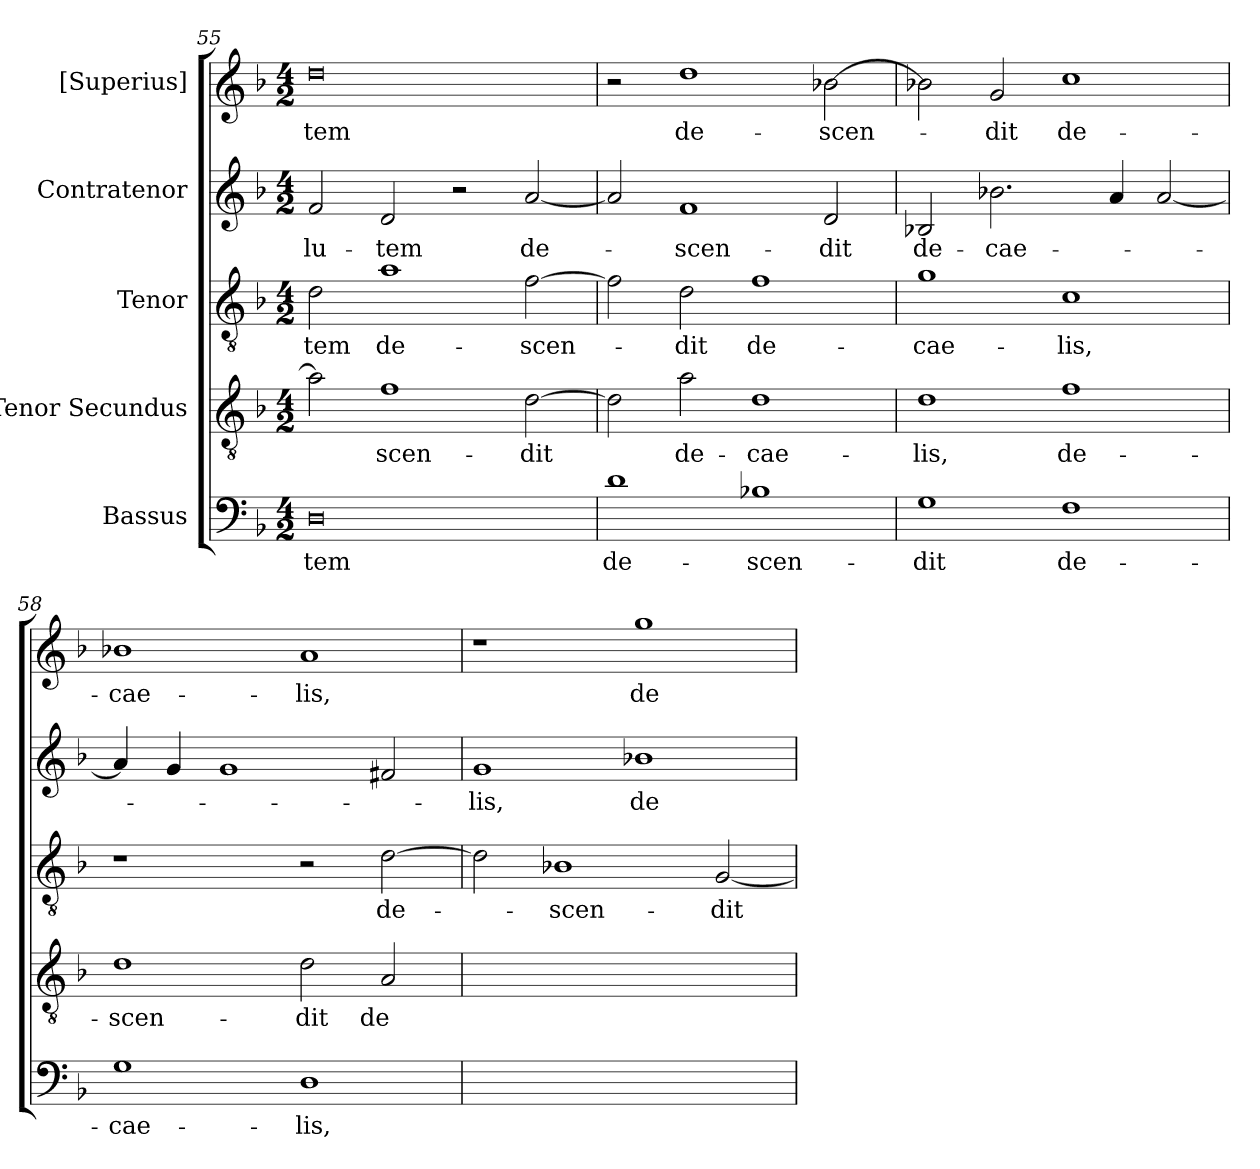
**kern	**text	**kern	**text	**kern	**text	**kern	**text	**kern	**text
*part5	*part5	*part4	*part4	*part3	*part3	*part2	*part2	*part1	*part1
*staff5	*staff5	*staff4	*staff4	*staff3	*staff3	*staff2	*staff2	*staff1	*staff1
*I"Bassus	*	*I"Tenor Secundus	*	*I"Tenor	*	*I"Contratenor	*	*I"[Superius]	*
*clefF4	*	*clefGv2	*	*clefGv2	*	*clefG2	*	*clefG2	*
*k[b-]	*	*k[b-]	*	*k[b-]	*	*k[b-]	*	*k[b-]	*
*M4/2	*	*M4/2	*	*M4/2	*	*M4/2	*	*M4/2	*
=55	=55	=55	=55	=55	=55	=55	=55	=55	=55
0D\	-tem	2a\]	.	2d\	-tem	2f/	-lu-	0dd\	-tem
.	.	1f\	-scen-	1a\	de-	2d/	-tem	.	.
.	.	.	.	.	.	2r	.	.	.
.	.	[2d\	-dit	[2f\	-scen-	[2a/	de-	.	.
=56	=56	=56	=56	=56	=56	=56	=56	=56	=56
1d\	de-	2d\]	.	2f\]	.	2a/]	.	2r	.
.	.	2a\	de-	2d\	-dit	1f/	-scen-	1dd\	de-
1B-X\	-scen-	1d\	cae-	1f\	de-	.	.	.	.
.	.	.	.	.	.	2d/	-dit	[2b-X\	-scen-
=57	=57	=57	=57	=57	=57	=57	=57	=57	=57
1G\	-dit	1d\	-lis,	1g\	cae-	2B-X/	de-	2b-X\]	.
.	.	.	.	.	.	2.b-X\	cae-	2g/	-dit
1F\	de-	1f\	de-	1c\	-lis,	.	.	1cc\	de-
.	.	.	.	.	.	4a/	.	.	.
.	.	.	.	.	.	[2a/	.	.	.
=58	=58	=58	=58	=58	=58	=58	=58	=58	=58
1G\	cae-	1d\	-scen-	1r	.	4a/]	.	1b-X\	cae-
.	.	.	.	.	.	4g/	.	.	.
.	.	.	.	.	.	1g/	.	.	.
1D\	-lis,	2d\	-dit	2r	.	.	.	1a/	-lis,
.	.	2A/	de-	[2d\	de-	2f#X/	.	.	.
=59	=59	=59	=59	=59	=59	=59	=59	=59	=59
0ryy	.	0ryy	.	2d\]	.	1g/	-lis,	1r	.
.	.	.	.	1B-X\	-scen-	.	.	.	.
.	.	.	.	.	.	1b-X\	de-	1gg\	de-
.	.	.	.	[2G/	-dit	.	.	.	.
=	=	=	=	=	=	=	=	=	=
*-	*-	*-	*-	*-	*-	*-	*-	*-	*-
